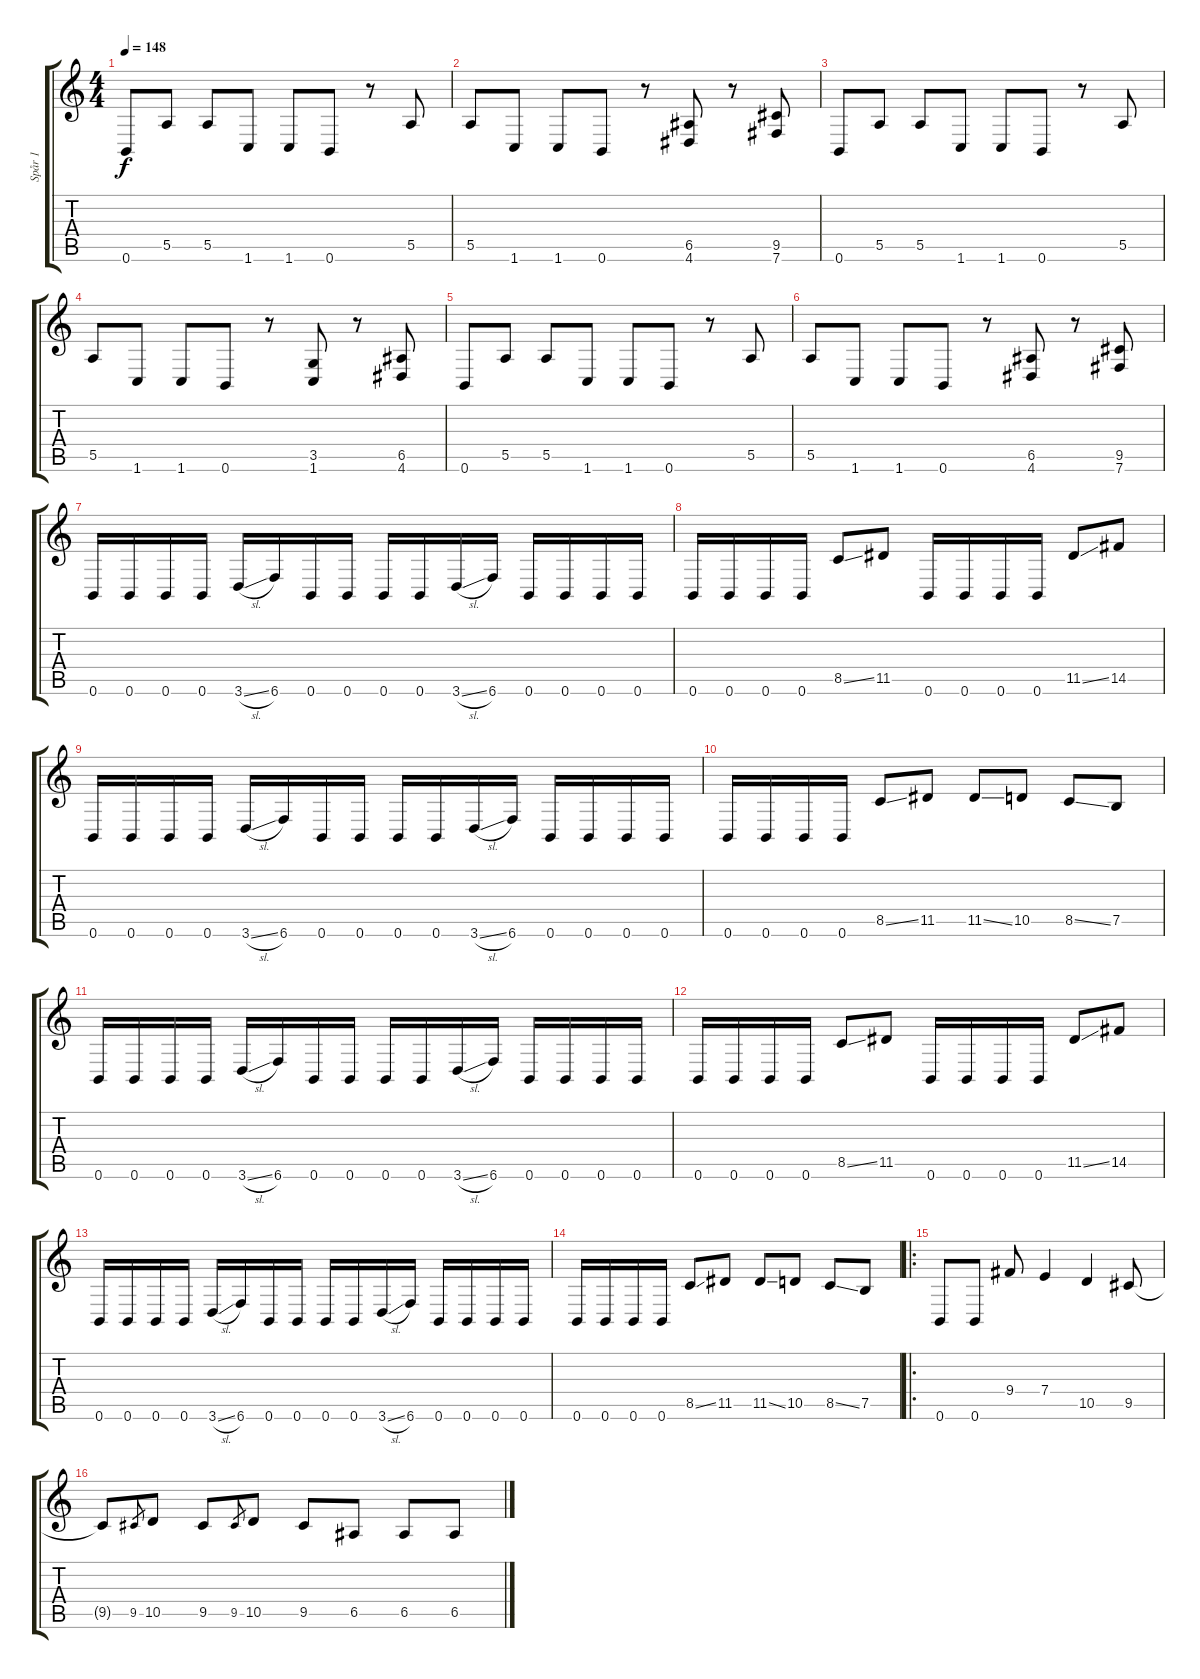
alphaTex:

\track ("Spår 1" "Spår 1") {instrument distortionguitar}
\staff {score tabs}
\tuning (B3 Gb3 D3 A2 E2 B1) {hide}
\ts (4 4)
\tempo 148
\clef g2
\ks c
0.6.8{dy f} 5.5.8 5.5.8 1.6.8 1.6.8 0.6.8 r.8 5.5.8 |
5.5.8 1.6.8 1.6.8 0.6.8 r.8 (6.5 4.6).8 r.8 (9.5 7.6).8 |
0.6.8 5.5.8 5.5.8 1.6.8 1.6.8 0.6.8 r.8 5.5.8 |
5.5.8 1.6.8 1.6.8 0.6.8 r.8 (3.5 1.6).8 r.8 (6.5 4.6).8 |
0.6.8 5.5.8 5.5.8 1.6.8 1.6.8 0.6.8 r.8 5.5.8 |
5.5.8 1.6.8 1.6.8 0.6.8 r.8 (6.5 4.6).8 r.8 (9.5 7.6).8 |
0.6.16 0.6.16 0.6.16 0.6.16 3.6{sl}.16 6.6.16 0.6.16 0.6.16 0.6.16 0.6.16 3.6{sl}.16 6.6.16 0.6.16 0.6.16 0.6.16 0.6.16 |
0.6.16 0.6.16 0.6.16 0.6.16 8.5{ss}.8 11.5.8 0.6.16 0.6.16 0.6.16 0.6.16 11.5{ss}.8 14.5.8 |
0.6.16 0.6.16 0.6.16 0.6.16 3.6{sl}.16 6.6.16 0.6.16 0.6.16 0.6.16 0.6.16 3.6{sl}.16 6.6.16 0.6.16 0.6.16 0.6.16 0.6.16 |
0.6.16 0.6.16 0.6.16 0.6.16 8.5{ss}.8 11.5.8 11.5{ss}.8 10.5.8 8.5{ss}.8 7.5.8 |
0.6.16 0.6.16 0.6.16 0.6.16 3.6{sl}.16 6.6.16 0.6.16 0.6.16 0.6.16 0.6.16 3.6{sl}.16 6.6.16 0.6.16 0.6.16 0.6.16 0.6.16 |
0.6.16 0.6.16 0.6.16 0.6.16 8.5{ss}.8 11.5.8 0.6.16 0.6.16 0.6.16 0.6.16 11.5{ss}.8 14.5.8 |
0.6.16 0.6.16 0.6.16 0.6.16 3.6{sl}.16 6.6.16 0.6.16 0.6.16 0.6.16 0.6.16 3.6{sl}.16 6.6.16 0.6.16 0.6.16 0.6.16 0.6.16 |
0.6.16 0.6.16 0.6.16 0.6.16 8.5{ss}.8 11.5.8 11.5{ss}.8 10.5.8 8.5{ss}.8 7.5.8 |
\ro
0.6.8 0.6.8 9.4.8 7.4.4 10.5.4 9.5.8 |
9.5{t}.8 9.5.8{gr} 10.5.8 9.5.8 9.5.8{gr} 10.5.8 9.5.8 6.5.8 6.5.8 6.5.8
